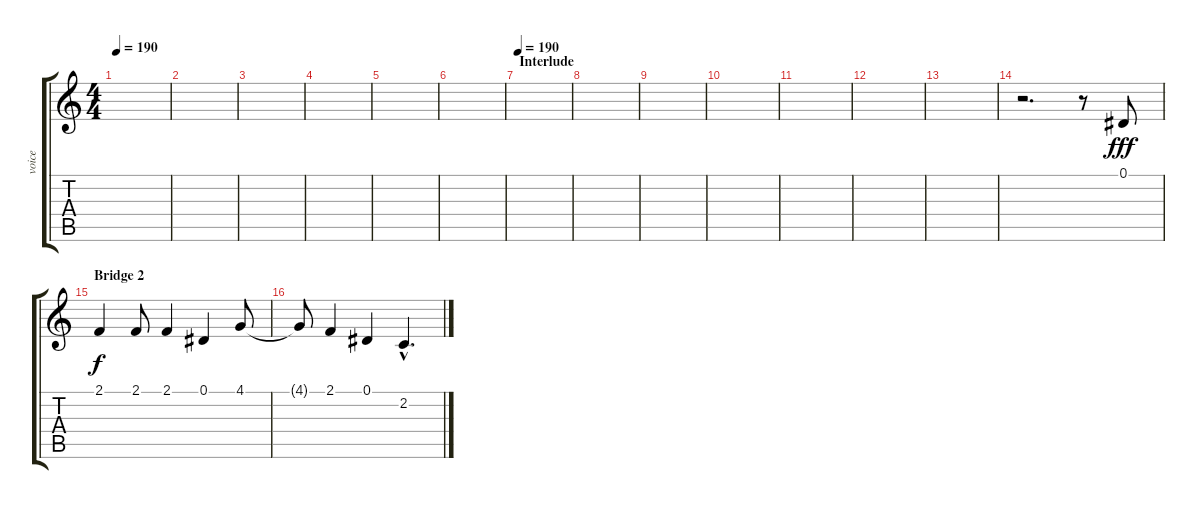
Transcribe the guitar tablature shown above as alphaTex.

\track ("voice" "voice") {instrument lead8bassandlead}
\staff {score tabs}
\tuning (Eb4 Bb3 Gb3 Db3 Ab2 Eb2) {hide}
\ts (4 4)
\tempo 190
\clef g2
\ks c
|
|
|
|
|
|
\section ("" "Interlude")
\tempo 190
|
|
|
|
|
|
|
r.2{d} r.8 0.1.8{dy fff} |
\section ("" "Bridge 2")
2.1.4{dy f} 2.1.8 2.1.4 0.1.4 4.1.8 |
4.1{t}.8 2.1.4 0.1.4 2.2{hac}.4{d}
